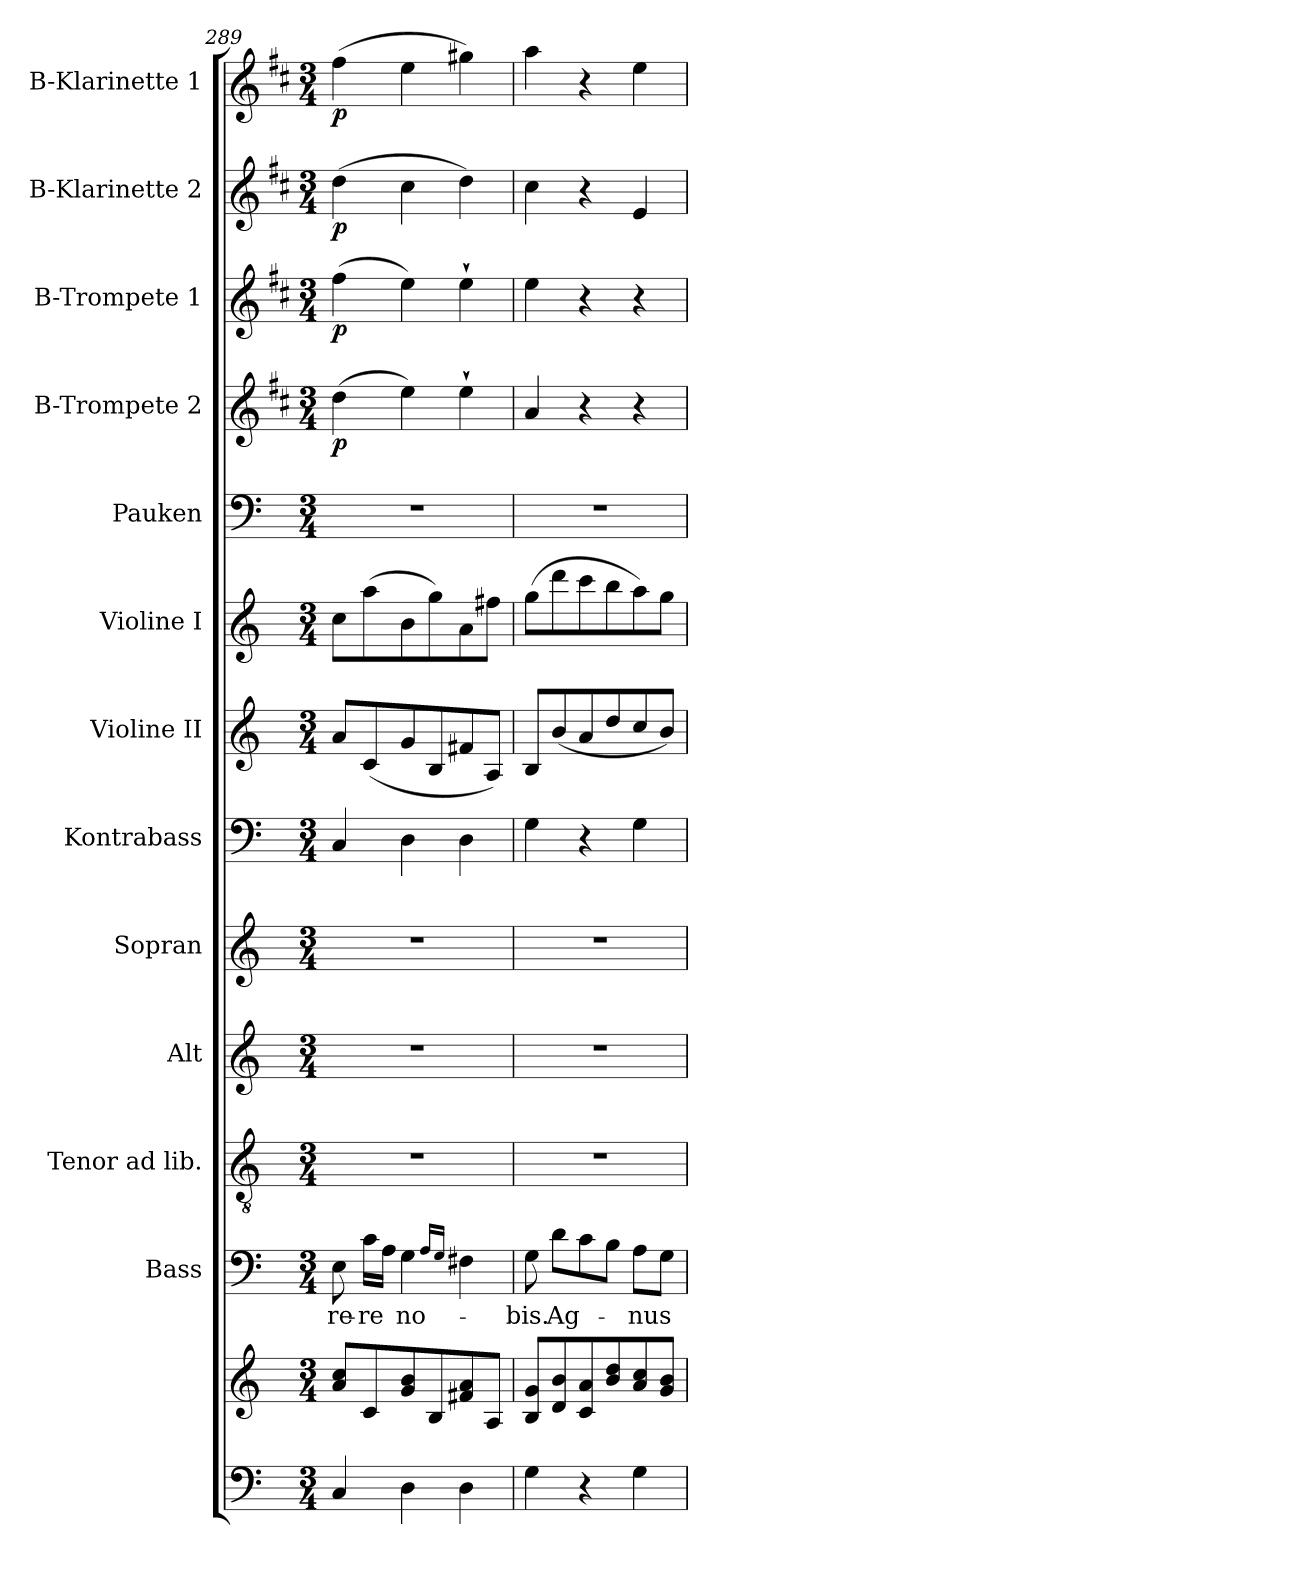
**kern	**kern	**kern	**text	**kern	**kern	**kern	**kern	**kern	**kern	**kern	**kern	**dynam	**kern	**dynam	**kern	**dynam	**kern	**dynam
*part13	*part13	*part12	*part12	*part11	*part10	*part9	*part8	*part7	*part6	*part5	*part4	*part4	*part3	*part3	*part2	*part2	*part1	*part1
*staff14	*staff13	*staff12	*staff12	*staff11	*staff10	*staff9	*staff8	*staff7	*staff6	*staff5	*staff4	*staff4	*staff3	*staff3	*staff2	*staff2	*staff1	*staff1
*	*	*I"Bass	*	*I"Tenor ad lib.	*I"Alt	*I"Sopran	*I"Kontrabass	*I"Violine II	*I"Violine I	*I"Pauken	*I"B-Trompete 2	*	*I"B-Trompete 1	*	*I"B-Klarinette 2	*	*I"B-Klarinette 1	*
*	*	*I'B.	*	*I'T.	*I'A.	*I'S.	*I'Kb.	*I'Vl. II	*I'Vl. I	*I'Pk.	*I'Trp. 2	*	*I'Trp. 1	*	*I'B Kl. 2	*	*I'B Kl. 1	*
*clefF4	*clefG2	*clefF4	*	*clefGv2	*clefG2	*clefG2	*clefF4	*clefG2	*clefG2	*clefF4	*clefG2	*	*clefG2	*	*clefG2	*	*clefG2	*
*	*	*	*	*	*	*	*ITrd7c12	*	*	*	*ITrd1c2	*	*ITrd1c2	*	*ITrd1c2	*	*ITrd1c2	*
*k[]	*k[]	*k[]	*	*k[]	*k[]	*k[]	*k[]	*k[]	*k[]	*k[]	*k[]	*	*k[]	*	*k[]	*	*k[]	*
*C:	*C:	*C:	*	*C:	*C:	*C:	*C:	*C:	*C:	*C:	*C:	*	*C:	*	*C:	*	*C:	*
*M3/4	*M3/4	*M3/4	*	*M3/4	*M3/4	*M3/4	*M3/4	*M3/4	*M3/4	*M3/4	*M3/4	*	*M3/4	*	*M3/4	*	*M3/4	*
=289	=289	=289	=289	=289	=289	=289	=289	=289	=289	=289	=289	=289	=289	=289	=289	=289	=289	=289
!	!	!	!LO:LY:b	!	!	!	!	!	!	!	!	!LO:DY:b	!	!LO:DY:b	!	!LO:DY:b	!	!LO:DY:b
4C/	8a/ 8cc/L	8E\	-re-	2.r	2.r	2.r	4CC/	8a/L	8cc\L	2.r	(>4cc\	p	(>4ee\	p	(>4cc\	p	(>4ee\	p
!	!	!	!LO:LY:b	!	!	!	!	!	!	!	!	!	!	!	!	!	!	!
.	8c/	16c\LL	-re	.	.	.	.	(<8c/	(>8aa\	.	.	.	.	.	.	.	.	.
.	.	16A\JJ	.	.	.	.	.	.	.	.	.	.	.	.	.	.	.	.
!	!	!	!LO:LY:b	!	!	!	!	!	!	!	!	!	!	!	!	!	!	!
4D\	8g/ 8b/	4G\	no-	.	.	.	4DD\	8g/	8b\	.	4dd\)	.	4dd\)	.	4b\	.	4dd\	.
.	8B/	.	.	.	.	.	.	8B/	8gg\)	.	.	.	.	.	.	.	.	.
.	.	16qA/LL	.	.	.	.	.	.	.	.	.	.	.	.	.	.	.	.
.	.	16qG/JJ	.	.	.	.	.	.	.	.	.	.	.	.	.	.	.	.
4D\	8f#X/ 8a/	4F#X\	.	.	.	.	4DD\	8f#X/	8a\	.	4dd`>\	.	4dd`>\	.	4cc\)	.	4ff#X\)	.
.	8A/J	.	.	.	.	.	.	8A/J)	8ff#X\J	.	.	.	.	.	.	.	.	.
=290	=290	=290	=290	=290	=290	=290	=290	=290	=290	=290	=290	=290	=290	=290	=290	=290	=290	=290
!	!	!	!LO:LY:b	!	!	!	!	!	!	!	!	!	!	!	!	!	!	!
4G\	8B/ 8g/L	8G\	-bis.	2.r	2.r	2.r	4GG\	8B/L	(>8gg\L	2.r	4g/	.	4dd\	.	4b\	.	4gg\	.
!	!	!	!LO:LY:b	!	!	!	!	!	!	!	!	!	!	!	!	!	!	!
.	8d/ 8b/	8d\L	Ag-	.	.	.	.	(<8b/	8ddd\	.	.	.	.	.	.	.	.	.
4r	8c/ 8a/	8c\	.	.	.	.	4r	8a/	8ccc\	.	4r	.	4r	.	4r	.	4r	.
.	8b/ 8dd/	8B\J	.	.	.	.	.	8dd/	8bb\	.	.	.	.	.	.	.	.	.
!	!	!	!LO:LY:b	!	!	!	!	!	!	!	!	!	!	!	!	!	!	!
4G\	8a/ 8cc/	8A\L	-nus	.	.	.	4GG\	8cc/	8aa\)	.	4r	.	4r	.	4d/	.	4dd\	.
.	8g/ 8b/J	8G\J	.	.	.	.	.	8b/J)	8gg\J	.	.	.	.	.	.	.	.	.
=	=	=	=	=	=	=	=	=	=	=	=	=	=	=	=	=	=	=
*-	*-	*-	*-	*-	*-	*-	*-	*-	*-	*-	*-	*-	*-	*-	*-	*-	*-	*-
